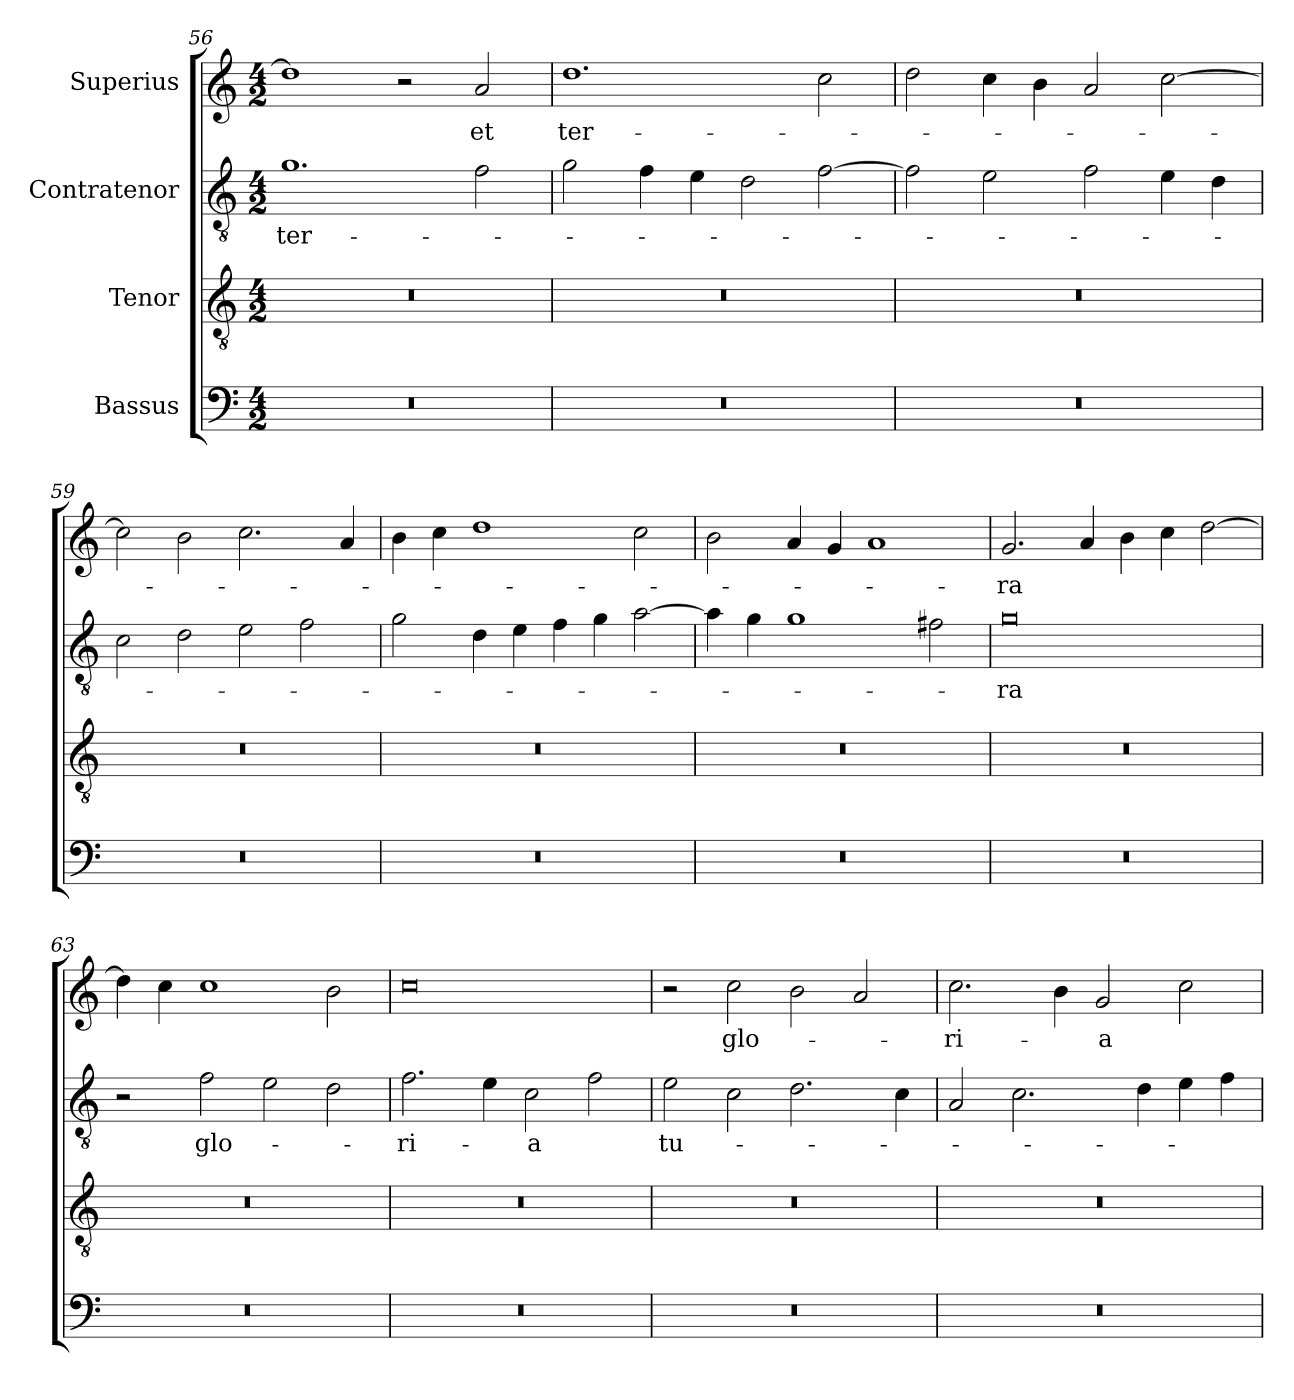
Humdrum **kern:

**kern	**kern	**kern	**text	**kern	**text
*part4	*part3	*part2	*part2	*part1	*part1
*staff4	*staff3	*staff2	*staff2	*staff1	*staff1
*I"Bassus	*I"Tenor	*I"Contratenor	*	*I"Superius	*
*clefF4	*clefGv2	*clefGv2	*	*clefG2	*
*k[]	*k[]	*k[]	*	*k[]	*
*M4/2	*M4/2	*M4/2	*	*M4/2	*
=56	=56	=56	=56	=56	=56
0r	0r	1.g\	ter-	1dd\]	.
.	.	.	.	2r	.
.	.	2f\	.	2a/	et
=57	=57	=57	=57	=57	=57
0r	0r	2g\	.	1.dd\	ter-
.	.	4f\	.	.	.
.	.	4e\	.	.	.
.	.	2d\	.	.	.
.	.	[2f\	.	2cc\	.
=58	=58	=58	=58	=58	=58
0r	0r	2f\]	.	2dd\	.
.	.	2e\	.	4cc\	.
.	.	.	.	4b\	.
.	.	2f\	.	2a/	.
.	.	4e\	.	[2cc\	.
.	.	4d\	.	.	.
=59	=59	=59	=59	=59	=59
0r	0r	2c\	.	2cc\]	.
.	.	2d\	.	2b\	.
.	.	2e\	.	2.cc\	.
.	.	2f\	.	.	.
.	.	.	.	4a/	.
=60	=60	=60	=60	=60	=60
0r	0r	2g\	.	4b\	.
.	.	.	.	4cc\	.
.	.	4d\	.	1dd\	.
.	.	4e\	.	.	.
.	.	4f\	.	.	.
.	.	4g\	.	.	.
.	.	[2a\	.	2cc\	.
=61	=61	=61	=61	=61	=61
0r	0r	4a\]	.	2b\	.
.	.	4g\	.	.	.
.	.	1g\	.	4a/	.
.	.	.	.	4g/	.
.	.	.	.	1a/	.
.	.	2f#X\	.	.	.
=62	=62	=62	=62	=62	=62
0r	0r	0g\	-ra	2.g/	-ra
.	.	.	.	4a/	.
.	.	.	.	4b\	.
.	.	.	.	4cc\	.
.	.	.	.	[2dd\	.
=63	=63	=63	=63	=63	=63
0r	0r	2r	.	4dd\]	.
.	.	.	.	4cc\	.
.	.	2f\	glo-	1cc\	.
.	.	2e\	.	.	.
.	.	2d\	.	2b\	.
=64	=64	=64	=64	=64	=64
0r	0r	2.f\	-ri-	0cc\	.
.	.	4e\	.	.	.
.	.	2c\	-a	.	.
.	.	2f\	.	.	.
=65	=65	=65	=65	=65	=65
0r	0r	2e\	tu-	2r	.
.	.	2c\	.	2cc\	glo-
.	.	2.d\	.	2b\	.
.	.	.	.	2a/	.
.	.	4c\	.	.	.
=66	=66	=66	=66	=66	=66
0r	0r	2A/	.	2.cc\	-ri-
.	.	2.c\	.	.	.
.	.	.	.	4b\	.
.	.	.	.	2g/	-a
.	.	4d\	.	.	.
.	.	4e\	.	2cc\	.
.	.	4f\	.	.	.
=	=	=	=	=	=
*-	*-	*-	*-	*-	*-
